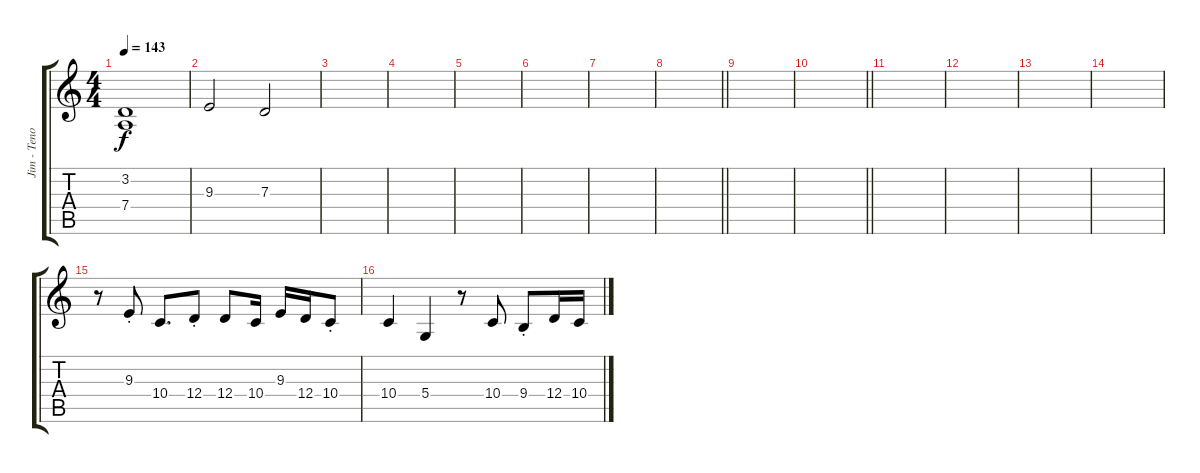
\track ("Jim - Tenor Sax" "Jim - Teno") {instrument tenorsax}
\staff {score tabs}
\tuning (E4 B3 G3 D3 A2 E2) {hide}
\ts (4 4)
\tempo 143
\clef g2
\ks c
(3.2 7.4{t}).1{dy f} |
9.3.2 7.3.2 |
|
|
|
|
|
\barLineRight lightlight
|
|
\barLineRight lightlight
|
|
|
|
|
r.8 9.3{st}.8 10.4.8{d} 12.4{st}.8 12.4.8 10.4.16 9.3.16 12.4.16 10.4{st}.8 |
10.4.4 5.4.4 r.8 10.4.8 9.4{st}.8 12.4.16 10.4.16
